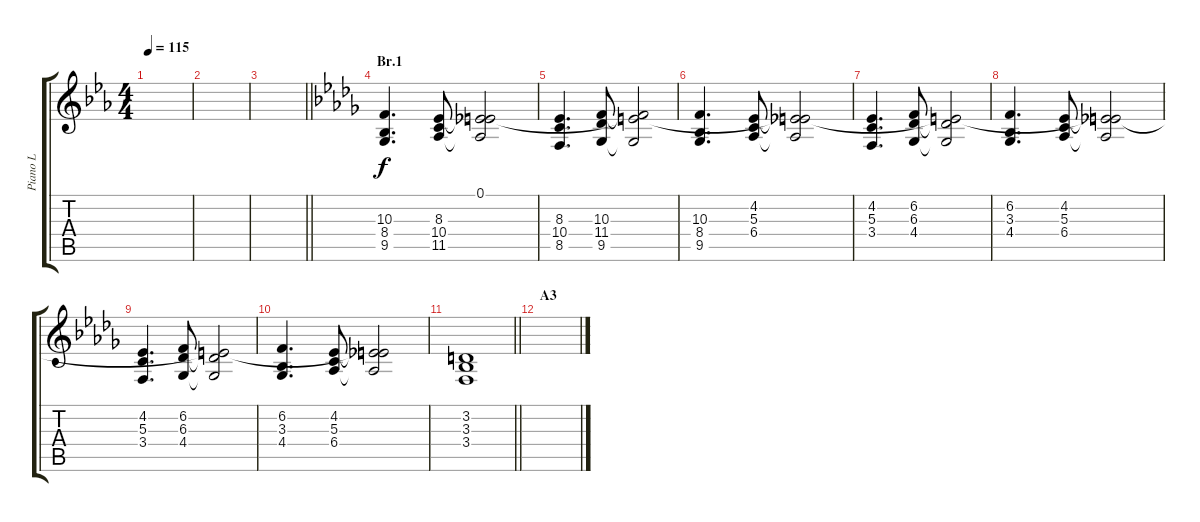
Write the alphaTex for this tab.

\track ("Piano L" "Piano L") {instrument acousticgrandpiano}
\staff {score tabs}
\tuning (E4 B3 G3 D3 A2 E2) {hide}
\ts (4 4)
\tempo 115
\clef g2
\ks eb
|
|
\barLineRight lightlight
|
\section ("" "Br.1")
\ks db
(10.3 8.4 9.5).4{d} (8.3 10.4 11.5).8 (0.1 8.3{t} 11.5{t}).2 |
(8.3 10.4 8.5).4{d} (10.3 11.4 9.5).8 (0.1{t} 10.3{t} 9.5{t}).2 |
(10.3 8.4 9.5).4{d} (4.2 5.3 6.4).8 (0.1{t} 4.2{t} 6.4{t}).2 |
(4.2 5.3 3.4).4{d} (6.2 6.3 4.4).8 (0.1{t} 6.3{t} 4.4{t}).2 |
(6.2 3.3 4.4).4{d} (4.2 5.3 6.4).8 (0.1{t} 4.2{t} 6.4{t}).2 |
(4.2 5.3 3.4).4{d} (6.2 6.3 4.4).8 (0.1{t} 6.3{t} 4.4{t}).2 |
(6.2 3.3 4.4).4{d} (4.2 5.3 6.4).8 (0.1{t} 4.2{t} 6.4{t}).2 |
\barLineRight lightlight
(3.2 3.3 3.4).1 |
\section ("" "A3")
